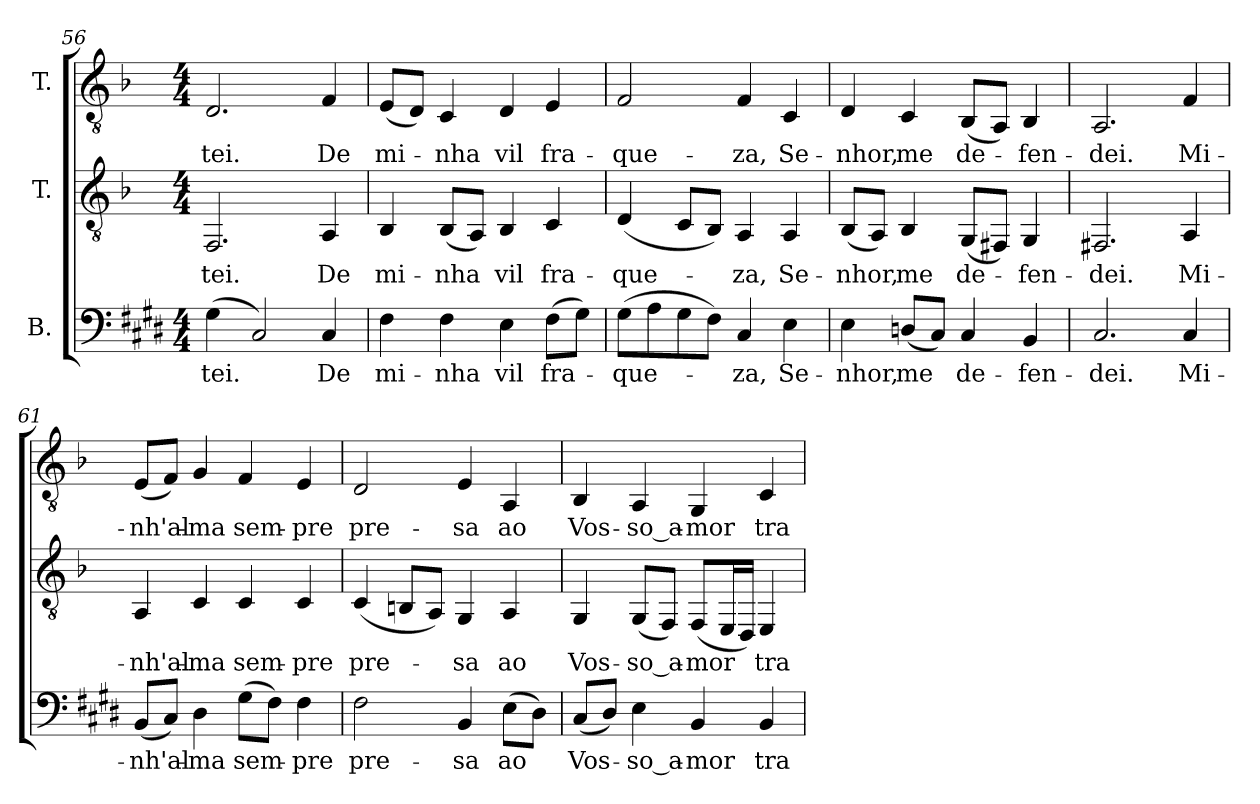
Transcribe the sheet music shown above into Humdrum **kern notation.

**kern	**text	**kern	**text	**kern	**text
*part3	*part3	*part2	*part2	*part1	*part1
*staff3	*staff3	*staff2	*staff2	*staff1	*staff1
*I"B.	*	*I"T.	*	*I"T.	*
*clefF4	*	*clefGv2	*	*clefGv2	*
*	*	*ITrd1c1	*	*ITrd1c1	*
*k[f#c#g#d#]	*	*k[f#c#g#d#]	*	*k[f#c#g#d#]	*
*E:	*	*E:	*	*E:	*
*M4/4	*	*M4/4	*	*M4/4	*
=56	=56	=56	=56	=56	=56
!	!LO:LY:b:color=#000000	!	!	!	!
!	!	!	!LO:LY:b:color=#000000	!	!
!	!	!	!	!	!LO:LY:b:color=#000000
(4G#i\	-tei.	2.EEi/	-tei.	2.C#i/	-tei.
2C#i/)	.	.	.	.	.
!	!LO:LY:b:color=#000000	!	!	!	!
!	!	!	!LO:LY:b:color=#000000	!	!
!	!	!	!	!	!LO:LY:b:color=#000000
4C#i/	De	4GG#i/	De	4Ei/	De
=57	=57	=57	=57	=57	=57
!	!LO:LY:b:color=#000000	!	!	!	!
!	!	!	!LO:LY:b:color=#000000	!	!
!	!	!	!	!	!LO:LY:b:color=#000000
4F#i\	mi-	4AAi/	mi-	(8D#i/L	mi-
.	.	.	.	8C#i/J)	.
!	!LO:LY:b:color=#000000	!	!	!	!
!	!	!	!LO:LY:b:color=#000000	!	!
!	!	!	!	!	!LO:LY:b:color=#000000
4F#i\	-nha	(8AAi/L	-nha	4BBi/	-nha
.	.	8GG#i/J)	.	.	.
!	!LO:LY:b:color=#000000	!	!	!	!
!	!	!	!LO:LY:b:color=#000000	!	!
!	!	!	!	!	!LO:LY:b:color=#000000
4Ei\	vil	4AAi/	vil	4C#i/	vil
!	!LO:LY:b:color=#000000	!	!	!	!
!	!	!	!LO:LY:b:color=#000000	!	!
!	!	!	!	!	!LO:LY:b:color=#000000
(8F#i\L	fra-	4BBi/	fra-	4D#i/	fra-
8G#i\J)	.	.	.	.	.
!!LO:LB:g=z
=58	=58	=58	=58	=58	=58
!	!LO:LY:b:color=#000000	!	!	!	!
!	!	!	!LO:LY:b:color=#000000	!	!
!	!	!	!	!	!LO:LY:b:color=#000000
(8G#i\L	-que-	(4C#i/	-que-	2Ei/	-que-
8Ai\	.	.	.	.	.
8G#i\	.	8BBi/L	.	.	.
8F#i\J)	.	8AAi/J)	.	.	.
!	!LO:LY:b:color=#000000	!	!	!	!
!	!	!	!LO:LY:b:color=#000000	!	!
!	!	!	!	!	!LO:LY:b:color=#000000
4C#i/	-za,	4GG#i/	-za,	4Ei/	-za,
!	!LO:LY:b:color=#000000	!	!	!	!
!	!	!	!LO:LY:b:color=#000000	!	!
!	!	!	!	!	!LO:LY:b:color=#000000
4Ei\	Se-	4GG#i/	Se-	4BBi/	Se-
=59	=59	=59	=59	=59	=59
!	!LO:LY:b:color=#000000	!	!	!	!
!	!	!	!LO:LY:b:color=#000000	!	!
!	!	!	!	!	!LO:LY:b:color=#000000
4Ei\	-nhor,	(8AAi/L	-nhor,	4C#i/	-nhor,
.	.	8GG#i/J)	.	.	.
!	!LO:LY:b:color=#000000	!	!	!	!
!	!	!	!LO:LY:b:color=#000000	!	!
!	!	!	!	!	!LO:LY:b:color=#000000
(8Dni/L	me	4AAi/	me	4BBi/	me
8C#i/J)	.	.	.	.	.
!	!LO:LY:b:color=#000000	!	!	!	!
!	!	!	!LO:LY:b:color=#000000	!	!
!	!	!	!	!	!LO:LY:b:color=#000000
4C#i/	de-	(8FF#i/L	de-	(8AAi/L	de-
.	.	8EE#Xi/J)	.	8GG#i/J)	.
!	!LO:LY:b:color=#000000	!	!	!	!
!	!	!	!LO:LY:b:color=#000000	!	!
!	!	!	!	!	!LO:LY:b:color=#000000
4BBi/	-fen-	4FF#i/	-fen-	4AAi/	-fen-
=60	=60	=60	=60	=60	=60
!	!LO:LY:b:color=#000000	!	!	!	!
!	!	!	!LO:LY:b:color=#000000	!	!
!	!	!	!	!	!LO:LY:b:color=#000000
2.C#i/	-dei.	2.EE#Xi/	-dei.	2.GG#i/	-dei.
!	!LO:LY:b:color=#000000	!	!	!	!
!	!	!	!LO:LY:b:color=#000000	!	!
!	!	!	!	!	!LO:LY:b:color=#000000
4C#i/	Mi-	4GG#i/	Mi-	4Ei/	Mi-
=61	=61	=61	=61	=61	=61
!	!LO:LY:b:color=#000000	!	!	!	!
!	!	!	!LO:LY:b:color=#000000	!	!
!	!	!	!	!	!LO:LY:b:color=#000000
(8BBi/L	-nh'al-	4GG#i/	-nh'al-	(8D#i/L	-nh'al-
8C#i/J)	.	.	.	8Ei/J)	.
!	!LO:LY:b:color=#000000	!	!	!	!
!	!	!	!LO:LY:b:color=#000000	!	!
!	!	!	!	!	!LO:LY:b:color=#000000
4D#i\	-ma	4BBi/	-ma	4F#i/	-ma
!	!LO:LY:b:color=#000000	!	!	!	!
!	!	!	!LO:LY:b:color=#000000	!	!
!	!	!	!	!	!LO:LY:b:color=#000000
(8G#i\L	sem-	4BBi/	sem-	4Ei/	sem-
8F#i\J)	.	.	.	.	.
!	!LO:LY:b:color=#000000	!	!	!	!
!	!	!	!LO:LY:b:color=#000000	!	!
!	!	!	!	!	!LO:LY:b:color=#000000
4F#i\	-pre	4BBi/	-pre	4D#i/	-pre
!!LO:LB:g=z
=62	=62	=62	=62	=62	=62
!	!LO:LY:b:color=#000000	!	!	!	!
!	!	!	!LO:LY:b:color=#000000	!	!
!	!	!	!	!	!LO:LY:b:color=#000000
2F#i\	pre-	(4BBi/	pre-	2C#i/	pre-
.	.	8AA#Xi/L	.	.	.
.	.	8GG#i/J)	.	.	.
!	!LO:LY:b:color=#000000	!	!	!	!
!	!	!	!LO:LY:b:color=#000000	!	!
!	!	!	!	!	!LO:LY:b:color=#000000
4BBi/	-sa	4FF#i/	-sa	4D#i/	-sa
!	!LO:LY:b:color=#000000	!	!	!	!
!	!	!	!LO:LY:b:color=#000000	!	!
!	!	!	!	!	!LO:LY:b:color=#000000
(8Ei\L	ao	4GG#i/	ao	4GG#i/	ao
8D#i\J)	.	.	.	.	.
=63	=63	=63	=63	=63	=63
!	!LO:LY:b:color=#000000	!	!	!	!
!	!	!	!LO:LY:b:color=#000000	!	!
!	!	!	!	!	!LO:LY:b:color=#000000
(8C#i/L	Vos-	4FF#i/	Vos-	4AAi/	Vos-
8D#i/J)	.	.	.	.	.
!	!LO:LY:b:color=#000000	!	!	!	!
!	!	!	!LO:LY:b:color=#000000	!	!
!	!	!	!	!	!LO:LY:b:color=#000000
4Ei\	-so_a-	(8FF#i/L	-so_a-	4GG#i/	-so_a-
.	.	8EEi/J)	.	.	.
!	!LO:LY:b:color=#000000	!	!	!	!
!	!	!	!LO:LY:b:color=#000000	!	!
!	!	!	!	!	!LO:LY:b:color=#000000
4BBi/	-mor	(8EEi/L	-mor	4FF#i/	-mor
.	.	16DD#i/L	.	.	.
.	.	16CC#i/JJ)	.	.	.
!	!LO:LY:b:color=#000000	!	!	!	!
!	!	!	!LO:LY:b:color=#000000	!	!
!	!	!	!	!	!LO:LY:b:color=#000000
4BBi/	tra-	4DD#i/	tra-	4BBi/	tra-
=	=	=	=	=	=
*-	*-	*-	*-	*-	*-
